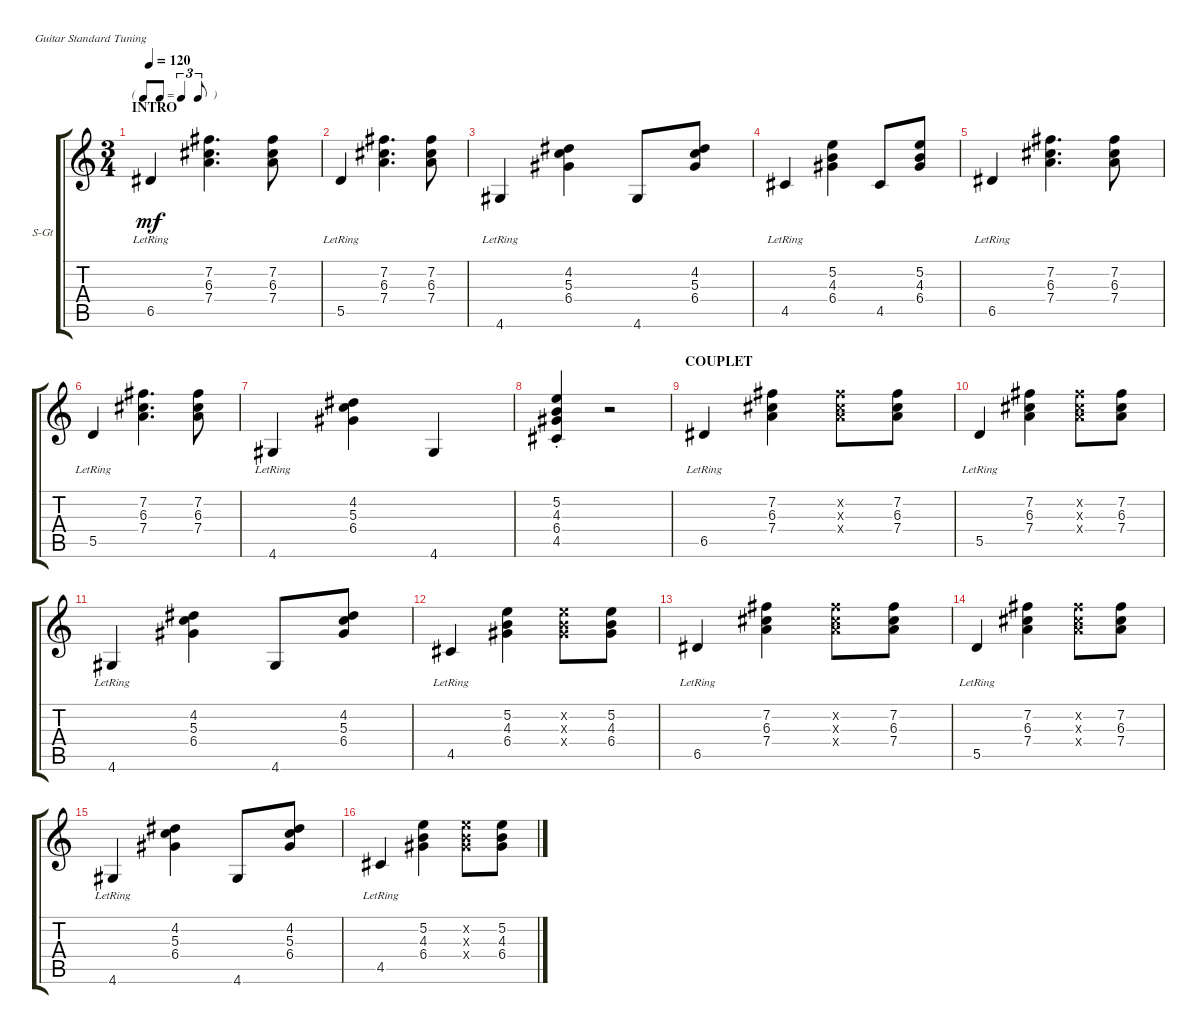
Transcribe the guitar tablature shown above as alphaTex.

\defaultSystemsLayout 4
\bracketExtendMode groupsimilarinstruments
\firstSystemTrackNameOrientation horizontal
\otherSystemsTrackNameOrientation horizontal
\track ("Steel Guitar" "S-Gt") {instrument acousticguitarsteel}
\staff {score tabs}
\tuning (E4 B3 G3 D3 A2 E2)
\ts (3 4)
\tf triplet8th
\section ("" "INTRO")
\tempo 120
\clef g2
\ks aminor
6.5{lr}.4{dy mf instrument acousticguitarsteel} (7.4 6.3 7.2).4{d} (7.4 6.3 7.2).8 |
5.5{lr}.4 (7.4 6.3 7.2).4{d} (7.4 6.3 7.2).8 |
4.6{lr}.4 (6.4 5.3 4.2).4 4.6.8 (6.4 5.3 4.2).8 |
4.5{lr}.4 (6.4 4.3 5.2).4 4.5.8 (6.4 4.3 5.2).8 |
6.5{lr}.4 (7.4 6.3 7.2).4{d} (7.4 6.3 7.2).8 |
5.5{lr}.4 (7.4 6.3 7.2).4{d} (7.4 6.3 7.2).8 |
4.6{lr}.4 (6.4 5.3 4.2).4 4.6.4 |
(6.4{st} 4.3{st} 5.2{st} 4.5{st}).4 r.2 |
\section ("" "COUPLET")
6.5{lr}.4 (7.4 6.3 7.2).4 (7.4{x} 6.3{x} 7.2{x}).8 (7.4 6.3 7.2).8 |
5.5{lr}.4 (7.4 6.3 7.2).4 (7.4{x} 6.3{x} 7.2{x}).8 (7.4 6.3 7.2).8 |
4.6{lr}.4 (6.4 5.3 4.2).4 4.6.8 (6.4 5.3 4.2).8 |
4.5{lr}.4 (6.4 4.3 5.2).4 (6.4{x} 4.3{x} 5.2{x}).8 (6.4 4.3 5.2).8 |
6.5{lr}.4 (7.4 6.3 7.2).4 (7.4{x} 6.3{x} 7.2{x}).8 (7.4 6.3 7.2).8 |
5.5{lr}.4 (7.4 6.3 7.2).4 (7.4{x} 6.3{x} 7.2{x}).8 (7.4 6.3 7.2).8 |
4.6{lr}.4 (6.4 5.3 4.2).4 4.6.8 (6.4 5.3 4.2).8 |
4.5{lr}.4 (6.4 4.3 5.2).4 (6.4{x} 4.3{x} 5.2{x}).8 (6.4 4.3 5.2).8
